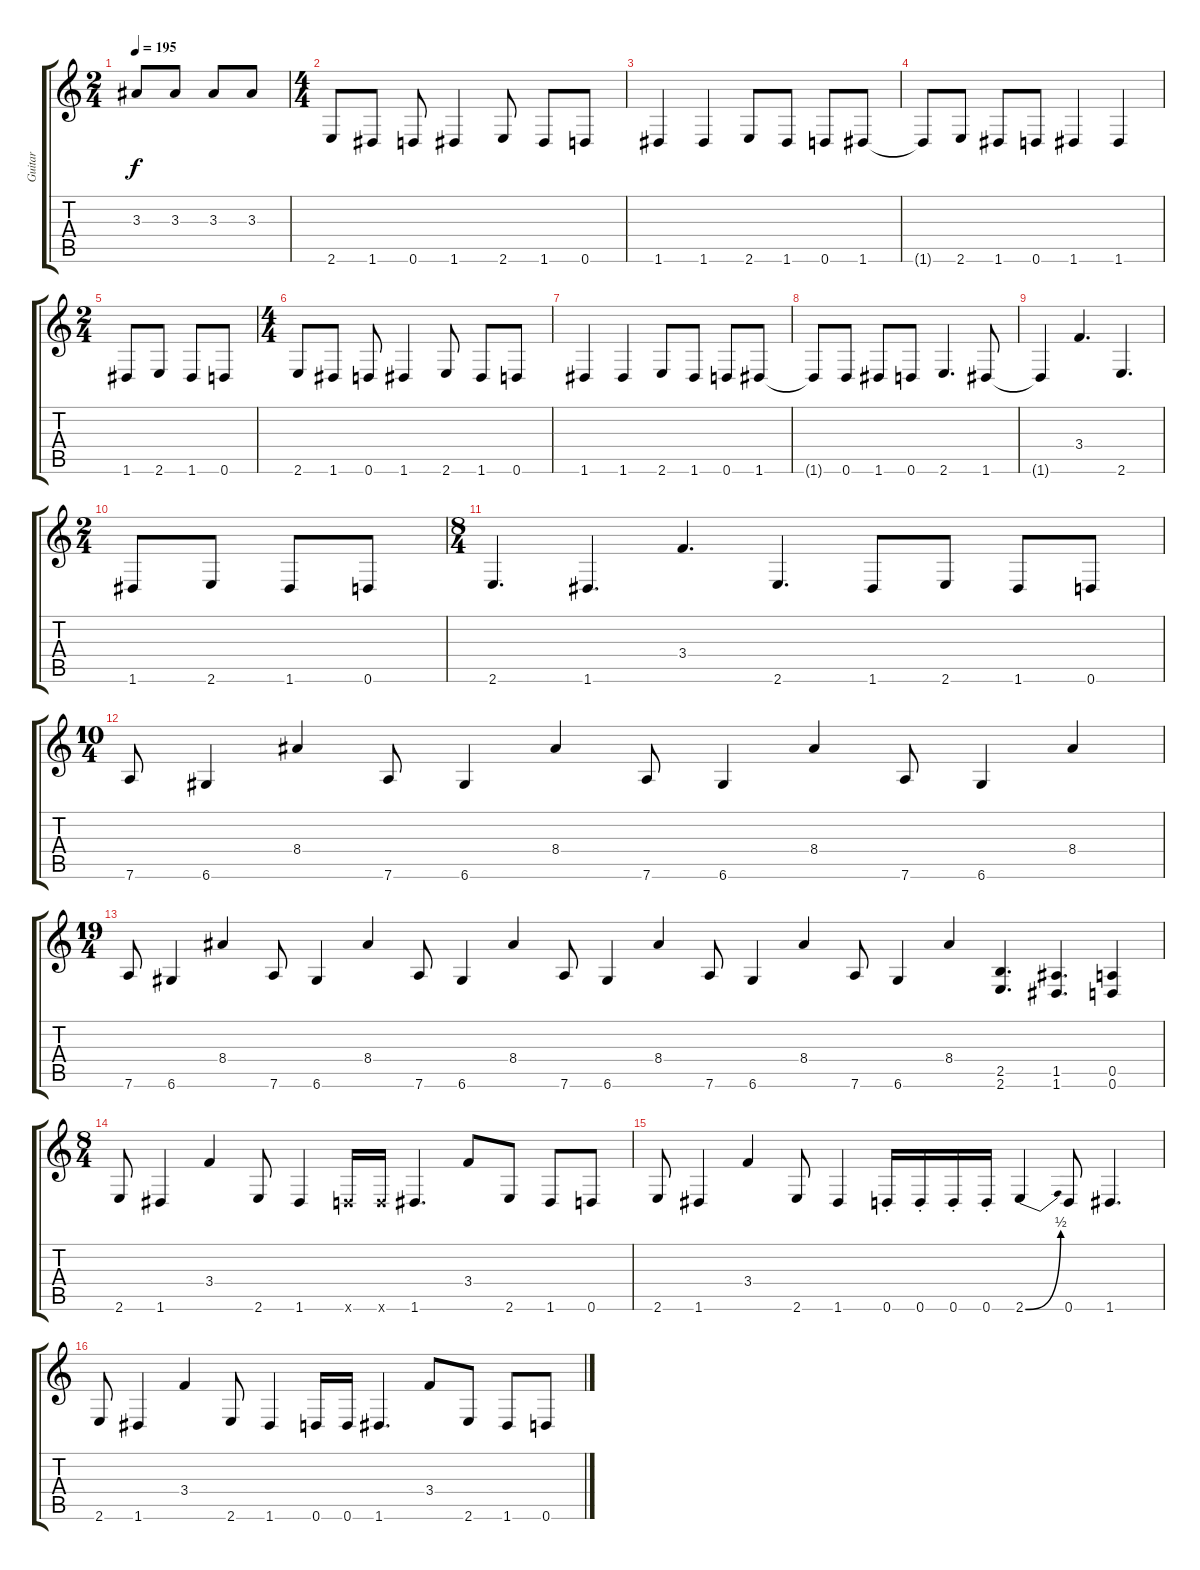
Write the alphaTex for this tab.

\track ("Guitar" "Guitar") {instrument distortionguitar}
\staff {score tabs}
\tuning (E4 B3 G3 D3 A2 D2) {hide}
\ts (2 4)
\tempo 195
\clef g2
\ks c
3.3.8{dy f} 3.3.8 3.3.8 3.3.8 |
\ts (4 4)
2.6.8 1.6.8 0.6.8 1.6.4 2.6.8 1.6.8 0.6.8 |
1.6.4 1.6.4 2.6.8 1.6.8 0.6.8 1.6.8 |
1.6{t}.8 2.6.8 1.6.8 0.6.8 1.6.4 1.6.4 |
\ts (2 4)
1.6.8 2.6.8 1.6.8 0.6.8 |
\ts (4 4)
2.6.8 1.6.8 0.6.8 1.6.4 2.6.8 1.6.8 0.6.8 |
1.6.4 1.6.4 2.6.8 1.6.8 0.6.8 1.6.8 |
1.6{t}.8 0.6.8 1.6.8 0.6.8 2.6.4{d} 1.6.8 |
1.6{t}.4 3.4.4{d} 2.6.4{d} |
\ts (2 4)
1.6.8 2.6.8 1.6.8 0.6.8 |
\ts (8 4)
2.6.4{d} 1.6.4{d} 3.4.4{d} 2.6.4{d} 1.6.8 2.6.8 1.6.8 0.6.8 |
\ts (10 4)
7.6.8 6.6.4 8.4.4 7.6.8 6.6.4 8.4.4 7.6.8 6.6.4 8.4.4 7.6.8 6.6.4 8.4.4 |
\ts (19 4)
7.6.8 6.6.4 8.4.4 7.6.8 6.6.4 8.4.4 7.6.8 6.6.4 8.4.4 7.6.8 6.6.4 8.4.4 7.6.8 6.6.4 8.4.4 7.6.8 6.6.4 8.4.4 (2.5 2.6).4{d} (1.5 1.6).4{d} (0.5 0.6).4 |
\ts (8 4)
2.6.8 1.6.4 3.4.4 2.6.8 1.6.4 0.6{x}.16 0.6{x}.16 1.6.4{d} 3.4.8 2.6.8 1.6.8 0.6.8 |
2.6.8 1.6.4 3.4.4 2.6.8 1.6.4 0.6{st}.16 0.6{st}.16 0.6{st}.16 0.6{st}.16 2.6{be (bend 0 0 60 2)}.4 0.6.8 1.6.4{d} |
2.6.8 1.6.4 3.4.4 2.6.8 1.6.4 0.6.16 0.6.16 1.6.4{d} 3.4.8 2.6.8 1.6.8 0.6.8
